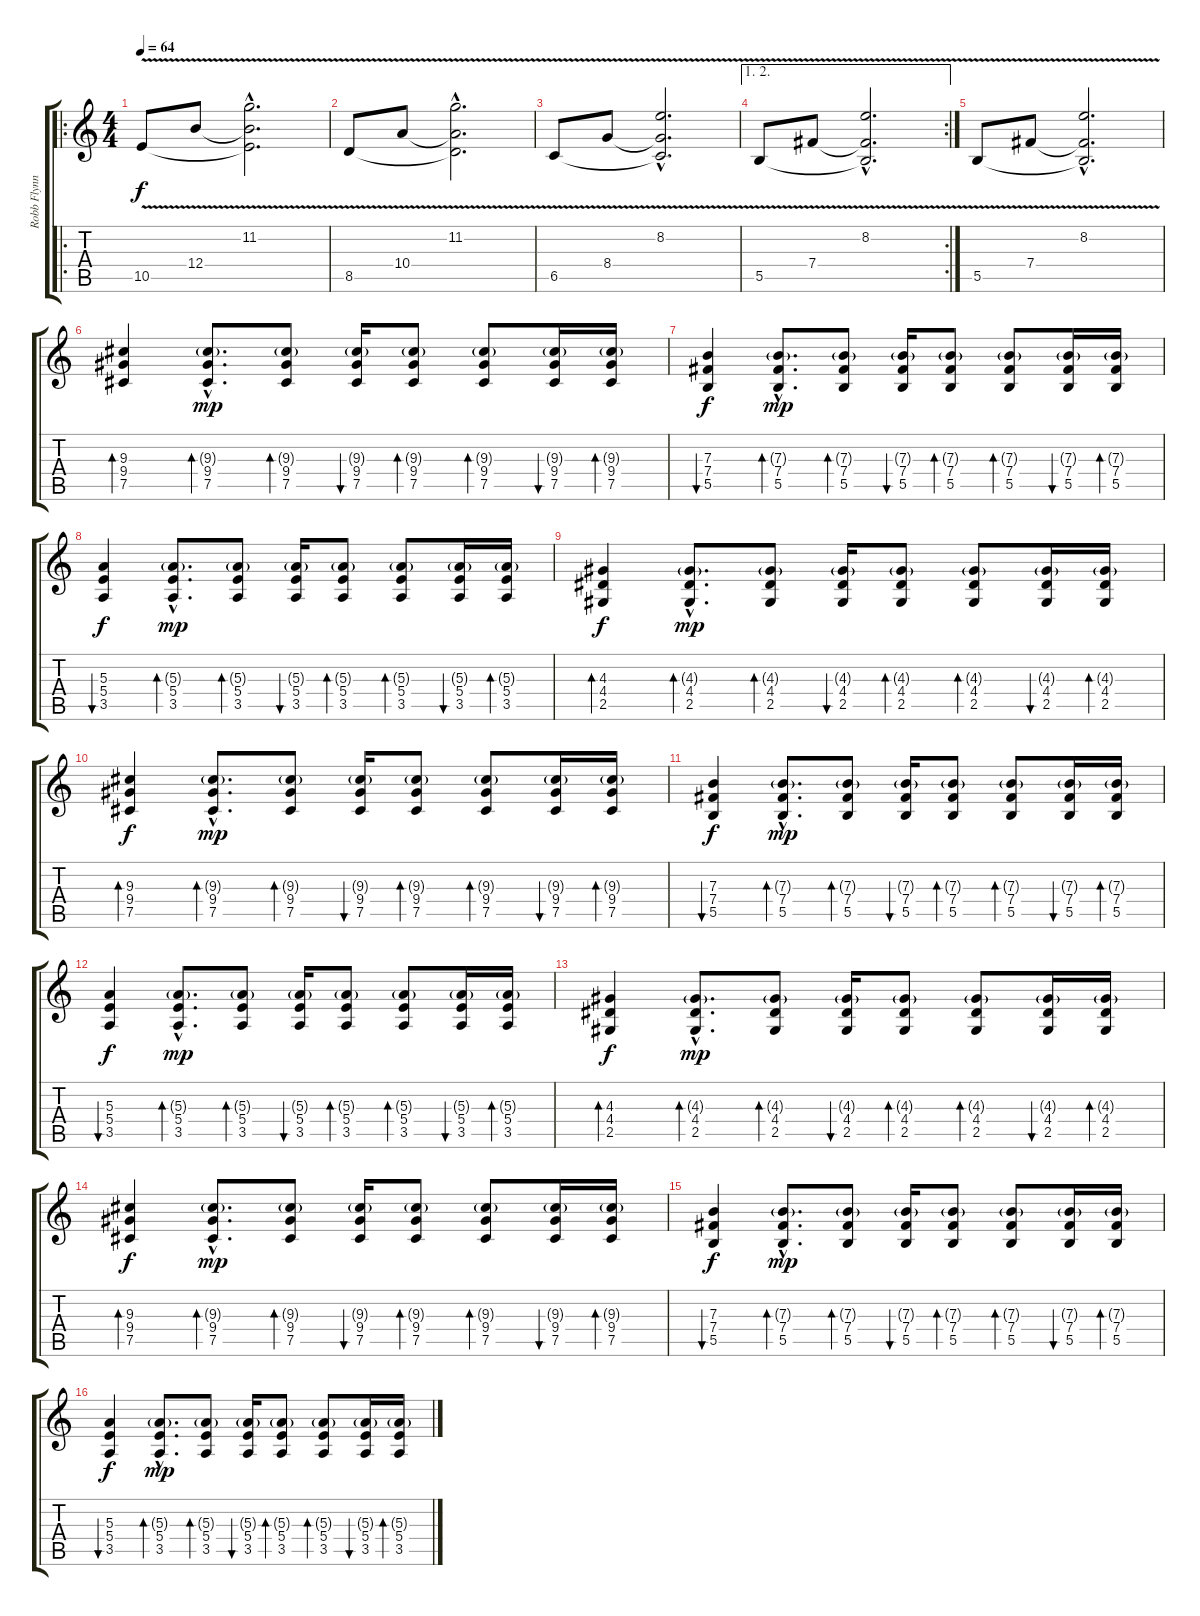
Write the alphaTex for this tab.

\track ("Robb Flynn" "Robb Flynn") {instrument electricguitarjazz}
\staff {score tabs}
\tuning (Db4 Ab3 E3 B2 Gb2 B1) {hide}
\ro
\ts (4 4)
\tempo 64
\clef g2
\ks c
10.5{v}.8{dy f} 12.4{v}.8 (11.2{v hac} 12.4{hac t} 10.5{hac t}).2{d} |
8.5{v}.8 10.4{v}.8 (11.2{v hac} 10.4{hac t} 8.5{hac t}).2{d} |
6.5{v}.8 8.4{v}.8 (8.2{v hac} 8.4{hac t} 6.5{hac t}).2{d} |
\ae (1 2)
\rc 2
5.5{v}.8 7.4{v}.8 (8.2{v hac} 7.4{hac t} 5.5{hac t}).2{d} |
5.5{v}.8 7.4{v}.8 (8.2{v hac} 7.4{hac t} 5.5{hac t}).2{d} |
(9.3 9.4 7.5).4{bd 120} (9.3{g hac} 9.4{hac} 7.5{hac}).8{d bd 120 dy mp} (9.3{g} 9.4 7.5).8{bd 120} (9.3{g} 9.4 7.5).16{bu 120} (9.3{g} 9.4 7.5).8{bd 120} (9.3{g} 9.4 7.5).8{bd 120} (9.3{g} 9.4 7.5).16{bu 120} (9.3{g} 9.4 7.5).16{bd 60} |
(7.3 7.4 5.5).4{bu 120 dy f} (7.3{g hac} 7.4{hac} 5.5{hac}).8{d bd 120 dy mp} (7.3{g} 7.4 5.5).8{bd 120} (7.3{g} 7.4 5.5).16{bu 120} (7.3{g} 7.4 5.5).8{bd 120} (7.3{g} 7.4 5.5).8{bd 120} (7.3{g} 7.4 5.5).16{bu 120} (7.3{g} 7.4 5.5).16{bd 60} |
(5.3 5.4 3.5).4{bu 120 dy f} (5.3{g hac} 5.4{hac} 3.5{hac}).8{d bd 120 dy mp} (5.3{g} 5.4 3.5).8{bd 120} (5.3{g} 5.4 3.5).16{bu 120} (5.3{g} 5.4 3.5).8{bd 120} (5.3{g} 5.4 3.5).8{bd 120} (5.3{g} 5.4 3.5).16{bu 120} (5.3{g} 5.4 3.5).16{bd 60} |
(4.3 4.4 2.5).4{bd 120 dy f} (4.3{g hac} 4.4{hac} 2.5{hac}).8{d bd 120 dy mp} (4.3{g} 4.4 2.5).8{bd 120} (4.3{g} 4.4 2.5).16{bu 120} (4.3{g} 4.4 2.5).8{bd 120} (4.3{g} 4.4 2.5).8{bd 120} (4.3{g} 4.4 2.5).16{bu 120} (4.3{g} 4.4 2.5).16{bd 60} |
(9.3 9.4 7.5).4{bd 120 dy f} (9.3{g hac} 9.4{hac} 7.5{hac}).8{d bd 120 dy mp} (9.3{g} 9.4 7.5).8{bd 120} (9.3{g} 9.4 7.5).16{bu 120} (9.3{g} 9.4 7.5).8{bd 120} (9.3{g} 9.4 7.5).8{bd 120} (9.3{g} 9.4 7.5).16{bu 120} (9.3{g} 9.4 7.5).16{bd 60} |
(7.3 7.4 5.5).4{bu 120 dy f} (7.3{g hac} 7.4{hac} 5.5{hac}).8{d bd 120 dy mp} (7.3{g} 7.4 5.5).8{bd 120} (7.3{g} 7.4 5.5).16{bu 120} (7.3{g} 7.4 5.5).8{bd 120} (7.3{g} 7.4 5.5).8{bd 120} (7.3{g} 7.4 5.5).16{bu 120} (7.3{g} 7.4 5.5).16{bd 60} |
(5.3 5.4 3.5).4{bu 120 dy f} (5.3{g hac} 5.4{hac} 3.5{hac}).8{d bd 120 dy mp} (5.3{g} 5.4 3.5).8{bd 120} (5.3{g} 5.4 3.5).16{bu 120} (5.3{g} 5.4 3.5).8{bd 120} (5.3{g} 5.4 3.5).8{bd 120} (5.3{g} 5.4 3.5).16{bu 120} (5.3{g} 5.4 3.5).16{bd 60} |
(4.3 4.4 2.5).4{bd 120 dy f} (4.3{g hac} 4.4{hac} 2.5{hac}).8{d bd 120 dy mp} (4.3{g} 4.4 2.5).8{bd 120} (4.3{g} 4.4 2.5).16{bu 120} (4.3{g} 4.4 2.5).8{bd 120} (4.3{g} 4.4 2.5).8{bd 120} (4.3{g} 4.4 2.5).16{bu 120} (4.3{g} 4.4 2.5).16{bd 60} |
(9.3 9.4 7.5).4{bd 120 dy f} (9.3{g hac} 9.4{hac} 7.5{hac}).8{d bd 120 dy mp} (9.3{g} 9.4 7.5).8{bd 120} (9.3{g} 9.4 7.5).16{bu 120} (9.3{g} 9.4 7.5).8{bd 120} (9.3{g} 9.4 7.5).8{bd 120} (9.3{g} 9.4 7.5).16{bu 120} (9.3{g} 9.4 7.5).16{bd 60} |
(7.3 7.4 5.5).4{bu 120 dy f} (7.3{g hac} 7.4{hac} 5.5{hac}).8{d bd 120 dy mp} (7.3{g} 7.4 5.5).8{bd 120} (7.3{g} 7.4 5.5).16{bu 120} (7.3{g} 7.4 5.5).8{bd 120} (7.3{g} 7.4 5.5).8{bd 120} (7.3{g} 7.4 5.5).16{bu 120} (7.3{g} 7.4 5.5).16{bd 60} |
(5.3 5.4 3.5).4{bu 120 dy f} (5.3{g hac} 5.4{hac} 3.5{hac}).8{d bd 120 dy mp} (5.3{g} 5.4 3.5).8{bd 120} (5.3{g} 5.4 3.5).16{bu 120} (5.3{g} 5.4 3.5).8{bd 120} (5.3{g} 5.4 3.5).8{bd 120} (5.3{g} 5.4 3.5).16{bu 120} (5.3{g} 5.4 3.5).16{bd 60}
